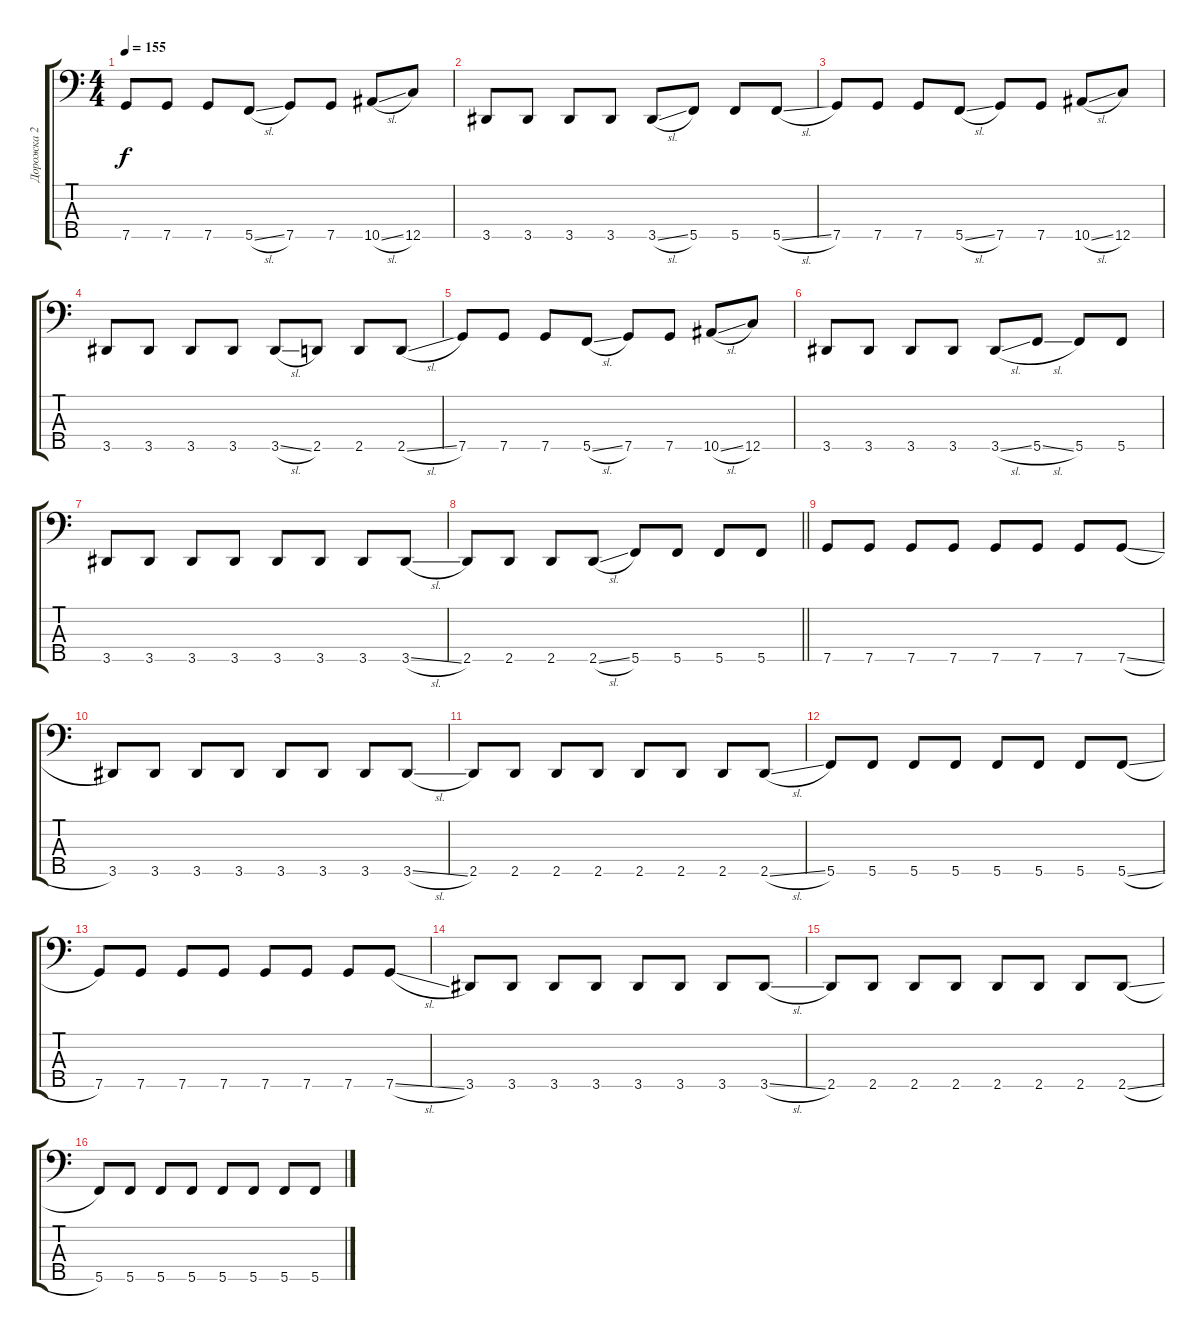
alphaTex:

\track ("Дорожка 2" "Дорожка 2") {instrument electricbassfinger}
\staff {score tabs}
\tuning (F2 C2 G1 D1 C1) {hide}
\ts (4 4)
\tempo 155
\clef f4
\ks c
7.5.8{dy f} 7.5.8 7.5.8 5.5{sl}.8 7.5.8 7.5.8 10.5{sl}.8 12.5.8 |
3.5.8 3.5.8 3.5.8 3.5.8 3.5{sl}.8 5.5.8 5.5.8 5.5{sl}.8 |
7.5.8 7.5.8 7.5.8 5.5{sl}.8 7.5.8 7.5.8 10.5{sl}.8 12.5.8 |
3.5.8 3.5.8 3.5.8 3.5.8 3.5{sl}.8 2.5.8 2.5.8 2.5{sl}.8 |
7.5.8 7.5.8 7.5.8 5.5{sl}.8 7.5.8 7.5.8 10.5{sl}.8 12.5.8 |
3.5.8 3.5.8 3.5.8 3.5.8 3.5{sl}.8 5.5{sl}.8 5.5.8 5.5.8 |
3.5.8 3.5.8 3.5.8 3.5.8 3.5.8 3.5.8 3.5.8 3.5{sl}.8 |
\barLineRight lightlight
2.5.8 2.5.8 2.5.8 2.5{sl}.8 5.5.8 5.5.8 5.5.8 5.5.8 |
7.5.8 7.5.8 7.5.8 7.5.8 7.5.8 7.5.8 7.5.8 7.5{sl}.8 |
3.5.8 3.5.8 3.5.8 3.5.8 3.5.8 3.5.8 3.5.8 3.5{sl}.8 |
2.5.8 2.5.8 2.5.8 2.5.8 2.5.8 2.5.8 2.5.8 2.5{sl}.8 |
5.5.8 5.5.8 5.5.8 5.5.8 5.5.8 5.5.8 5.5.8 5.5{sl}.8 |
7.5.8 7.5.8 7.5.8 7.5.8 7.5.8 7.5.8 7.5.8 7.5{sl}.8 |
3.5.8 3.5.8 3.5.8 3.5.8 3.5.8 3.5.8 3.5.8 3.5{sl}.8 |
2.5.8 2.5.8 2.5.8 2.5.8 2.5.8 2.5.8 2.5.8 2.5{sl}.8 |
5.5.8 5.5.8 5.5.8 5.5.8 5.5.8 5.5.8 5.5.8 5.5{sl}.8
